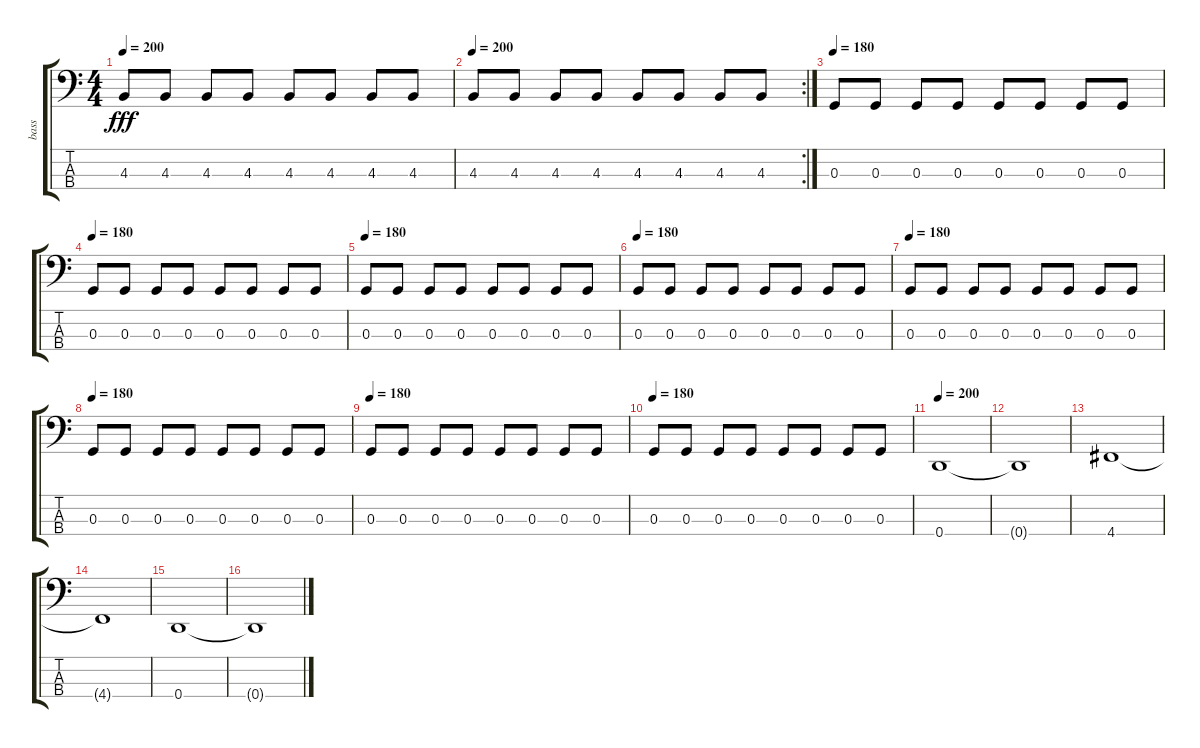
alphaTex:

\track ("bass" "bass") {instrument electricbasspick}
\staff {score tabs}
\tuning (F2 C2 G1 D1) {hide}
\ts (4 4)
\tempo 200
\clef f4
\ks c
4.3.8{dy fff} 4.3.8 4.3.8 4.3.8 4.3.8 4.3.8 4.3.8 4.3.8 |
\rc 2
\tempo 200
4.3.8 4.3.8 4.3.8 4.3.8 4.3.8 4.3.8 4.3.8 4.3.8 |
\tempo 180
0.3.8 0.3.8 0.3.8 0.3.8 0.3.8 0.3.8 0.3.8 0.3.8 |
\tempo 180
0.3.8 0.3.8 0.3.8 0.3.8 0.3.8 0.3.8 0.3.8 0.3.8 |
\tempo 180
0.3.8 0.3.8 0.3.8 0.3.8 0.3.8 0.3.8 0.3.8 0.3.8 |
\tempo 180
0.3.8 0.3.8 0.3.8 0.3.8 0.3.8 0.3.8 0.3.8 0.3.8 |
\tempo 180
0.3.8 0.3.8 0.3.8 0.3.8 0.3.8 0.3.8 0.3.8 0.3.8 |
\tempo 180
0.3.8 0.3.8 0.3.8 0.3.8 0.3.8 0.3.8 0.3.8 0.3.8 |
\tempo 180
0.3.8 0.3.8 0.3.8 0.3.8 0.3.8 0.3.8 0.3.8 0.3.8 |
\tempo 180
0.3.8 0.3.8 0.3.8 0.3.8 0.3.8 0.3.8 0.3.8 0.3.8 |
\tempo 200
0.4.1 |
0.4{t}.1 |
4.4.1 |
4.4{t}.1 |
0.4.1 |
0.4{t}.1
